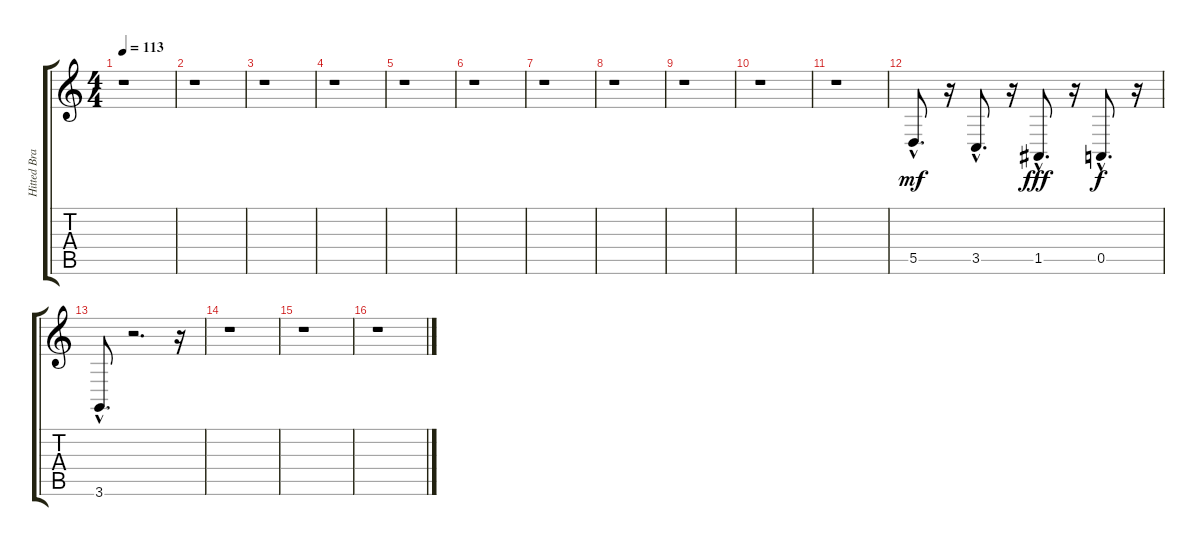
\track ("Hitted Brass" "Hitted Bra") {instrument brasssection}
\staff {score tabs}
\tuning (E4 B3 G3 D3 A2 E2) {hide}
\ts (4 4)
\tempo 113
\clef g2
\ks c
r.1{dy mf instrument brasssection} |
r.1 |
r.1 |
r.1 |
r.1 |
r.1 |
r.1 |
r.1 |
r.1 |
r.1 |
r.1 |
5.5{hac}.8{d} r.16 3.5{hac}.8{d} r.16 1.5{hac}.8{d dy fff} r.16 0.5{hac}.8{d dy f} r.16 |
3.6{hac}.8{d} r.2{d} r.16 |
r.1 |
r.1 |
r.1
